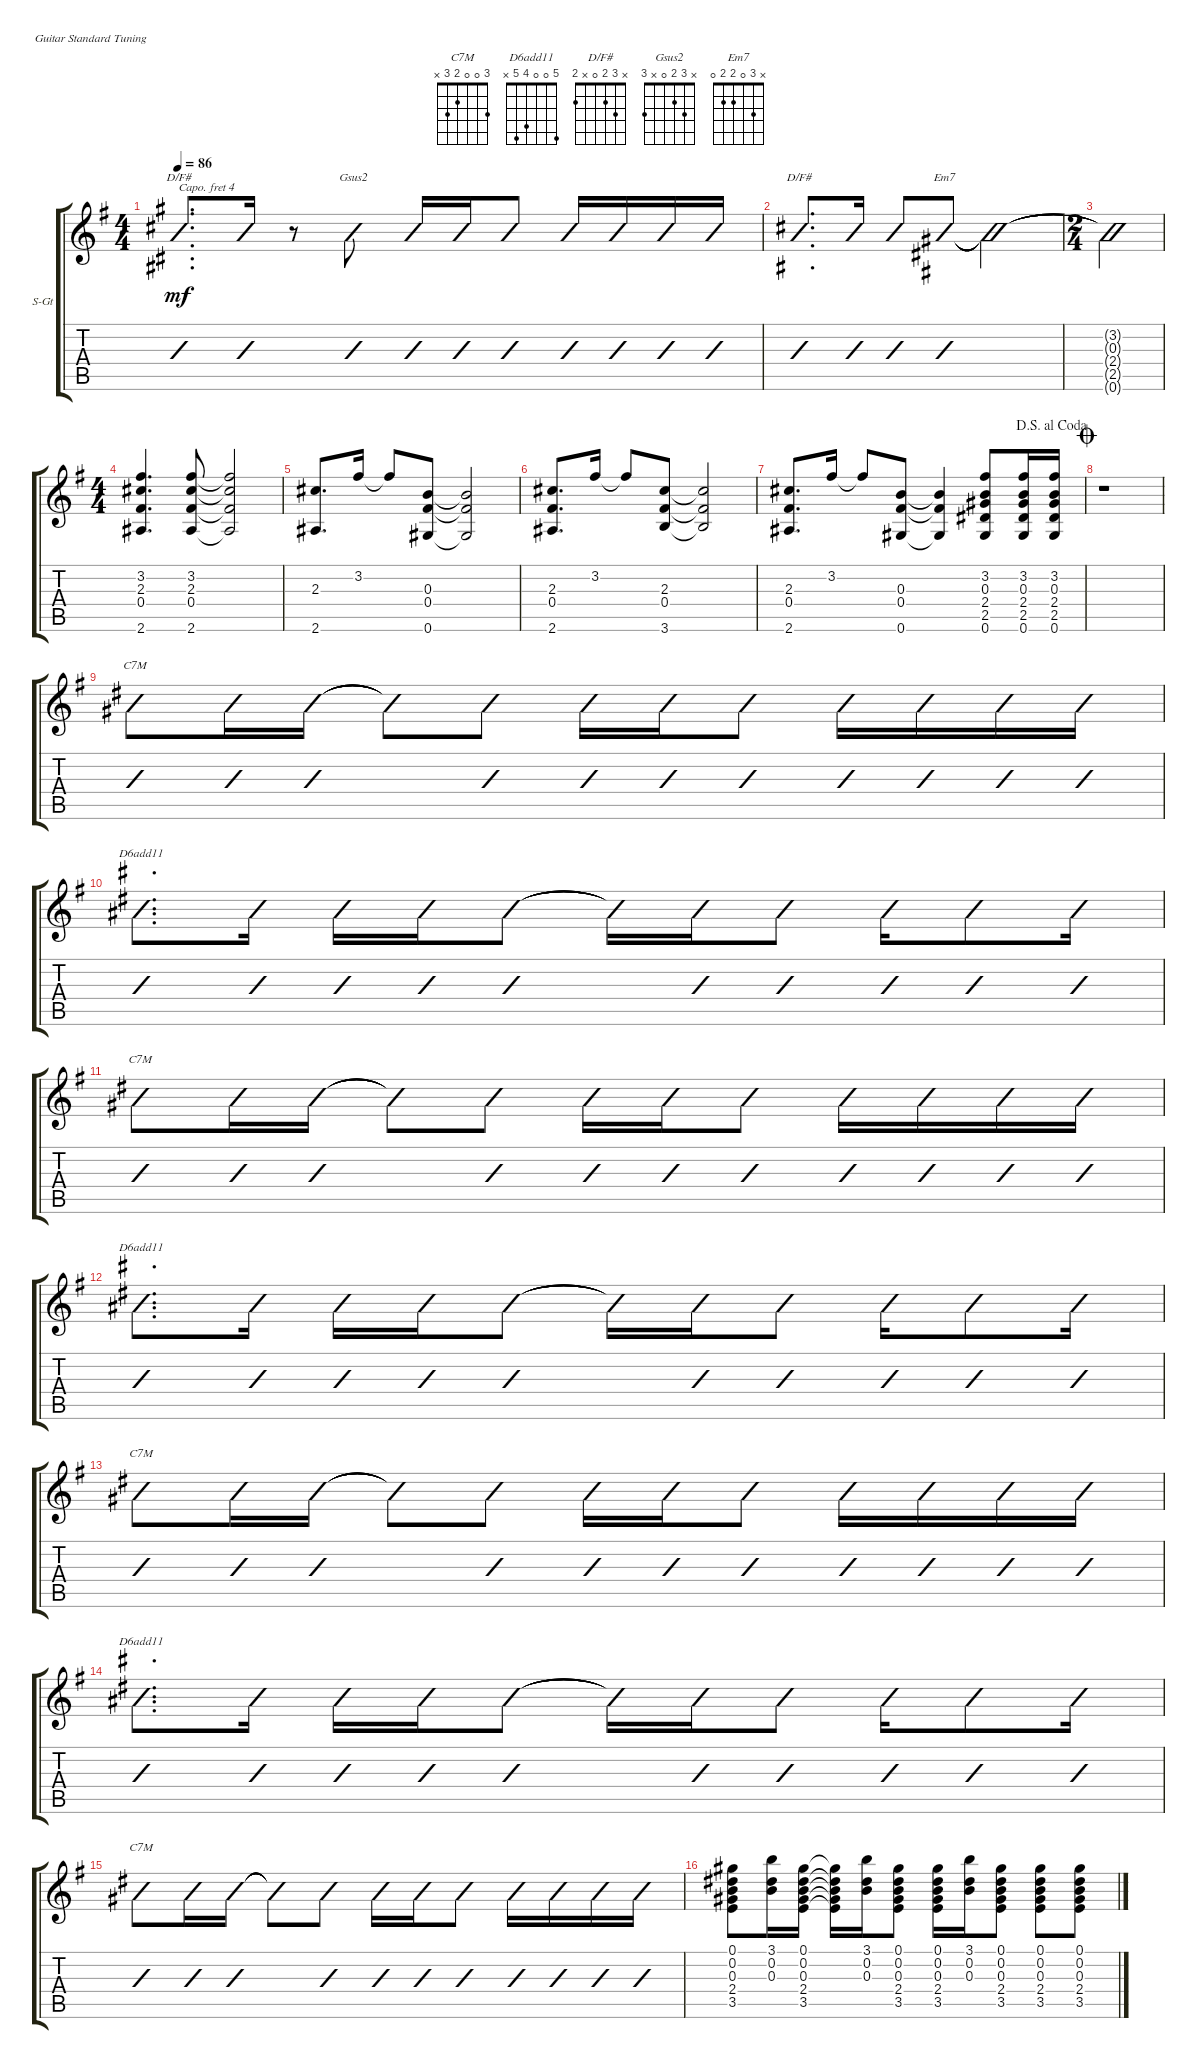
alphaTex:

\defaultSystemsLayout 4
\bracketExtendMode groupsimilarinstruments
\firstSystemTrackNameOrientation horizontal
\otherSystemsTrackNameOrientation horizontal
\track ("Steel Guitar" "S-Gt") {instrument acousticguitarsteel}
\staff {score tabs}
\capo 4
\tuning (E4 B3 G3 D3 A2 E2)
\chord ("C7M" 3 0 0 2 3 x)
\chord ("D6add11" 5 0 0 4 5 x)
\chord ("D/F#" x 3 2 0 x 2)
\chord ("Gsus2" x 3 2 0 x 3)
\chord ("Em7" x 3 0 2 2 0)
\ts (4 4)
\tempo 86
\clef g2
\ks g
(2.6 0.5{x} 0.4 2.3 3.2 0.1{x}).8{d ch "D/F#" dy mf slashed} (2.6 0.5{x} 0.4 2.3 3.2 0.1{x}).16{slashed} r.8{slashed} (3.6 0.5{x} 0.4 2.3 3.2 0.1{x}).8{ch "Gsus2" slashed} (3.6 0.5{x} 0.4 2.3 3.2 0.1{x}).16{slashed} (3.6 0.5{x} 0.4 2.3 3.2 0.1{x}).16{slashed} (3.6 0.5{x} 0.4 2.3 3.2 0.1{x}).8{slashed} (3.6 0.5{x} 0.4 2.3 3.2 0.1{x}).16{slashed} (3.6 0.5{x} 0.4 2.3 3.2 0.1{x}).16{slashed} (3.6 0.5{x} 0.4 2.3 3.2 0.1{x}).16{slashed} (3.6 0.5{x} 0.4 2.3 3.2 0.1{x}).16{slashed} |
(2.6 0.4 2.3 3.2).8{d ch "D/F#" slashed} (2.6 0.4 2.3 3.2).16{slashed} (2.6{x} 0.4{x} 2.3{x} 3.2{x}).8{slashed} (0.6 2.5 2.4 0.3 3.2).8{ch "Em7" slashed} (0.6{t} 2.5{t} 2.4{t} 0.3{t} 3.2{t}).2{slashed} |
\ts (2 4)
(0.6{t} 2.5{t} 2.4{t} 0.3{t} 3.2{t}).2{slashed} |
\ts (4 4)
(2.6 0.4 2.3 3.2).4{d} (2.6 0.4 2.3 3.2).8 (2.6{t} 0.4{t} 2.3{t} 3.2{t}).2 |
(2.6 2.3).8{d} 3.2.16 3.2{t}.8 (0.3 0.4 0.6).8 (0.3{t} 0.4{t} 0.6{t}).2 |
(2.6 2.3 0.4).8{d} 3.2.16 3.2{t}.8 (2.3 0.4 3.6).8 (2.3{t} 0.4{t} 3.6{t}).2 |
\jump dalsegnoalcoda
(2.6 2.3 0.4).8{d} 3.2.16 3.2{t}.8 (0.3 0.4 0.6).8 (0.3{t} 0.4{t} 0.6{t}).4 (0.6 2.5 2.4 0.3 3.2).8 (0.6 2.5 2.4 0.3 3.2).16 (0.6 2.5 2.4 0.3 3.2).16 |
\jump coda
r.1 |
(3.5 2.4 0.3 0.2 3.1).8{ch "C7M" slashed} (3.5 2.4 0.3 0.2 3.1).16{slashed} (3.5 2.4 0.3 0.2 3.1).16{slashed} (3.5{t} 2.4{t} 0.3{t} 0.2{t} 3.1{t}).8{slashed} (3.5 2.4 0.3 0.2 3.1).8{slashed} (3.5 2.4 0.3 0.2 3.1).16{slashed} (3.5 2.4 0.3 0.2 3.1).16{slashed} (3.5 2.4 0.3 0.2 3.1).8{slashed} (3.5 2.4 0.3 0.2 3.1).16{slashed} (3.5 2.4 0.3 0.2 3.1).16{slashed} (3.5 2.4 0.3 0.2 3.1).16{slashed} (3.5 2.4 0.3 0.2 3.1).16{slashed} |
(5.5 4.4 0.3 0.2 5.1).8{d ch "D6add11" slashed} (5.5 4.4 0.3 0.2 5.1).16{slashed} (5.5 4.4 0.3 0.2 5.1).16{slashed} (5.5 4.4 0.3 0.2 5.1).16{slashed} (5.5 4.4 0.3 0.2 5.1).8{slashed} (5.5{t} 4.4{t} 0.3{t} 0.2{t} 5.1{t}).16{slashed} (5.5 4.4 0.3 0.2 5.1).16{slashed} (5.5 4.4 0.3 0.2 5.1).8{slashed} (5.5 4.4 0.3 0.2 5.1).16{slashed} (5.5 4.4 0.3 0.2 5.1).8{slashed} (5.5 4.4 0.3 0.2 5.1).16{slashed} |
(3.5 2.4 0.3 0.2 3.1).8{ch "C7M" slashed} (3.5 2.4 0.3 0.2 3.1).16{slashed} (3.5 2.4 0.3 0.2 3.1).16{slashed} (3.5{t} 2.4{t} 0.3{t} 0.2{t} 3.1{t}).8{slashed} (3.5 2.4 0.3 0.2 3.1).8{slashed} (3.5 2.4 0.3 0.2 3.1).16{slashed} (3.5 2.4 0.3 0.2 3.1).16{slashed} (3.5 2.4 0.3 0.2 3.1).8{slashed} (3.5 2.4 0.3 0.2 3.1).16{slashed} (3.5 2.4 0.3 0.2 3.1).16{slashed} (3.5 2.4 0.3 0.2 3.1).16{slashed} (3.5 2.4 0.3 0.2 3.1).16{slashed} |
(5.5 4.4 0.3 0.2 5.1).8{d ch "D6add11" slashed} (5.5 4.4 0.3 0.2 5.1).16{slashed} (5.5 4.4 0.3 0.2 5.1).16{slashed} (5.5 4.4 0.3 0.2 5.1).16{slashed} (5.5 4.4 0.3 0.2 5.1).8{slashed} (5.5{t} 4.4{t} 0.3{t} 0.2{t} 5.1{t}).16{slashed} (5.5 4.4 0.3 0.2 5.1).16{slashed} (5.5 4.4 0.3 0.2 5.1).8{slashed} (5.5 4.4 0.3 0.2 5.1).16{slashed} (5.5 4.4 0.3 0.2 5.1).8{slashed} (5.5 4.4 0.3 0.2 5.1).16{slashed} |
(3.5 2.4 0.3 0.2 3.1).8{ch "C7M" slashed} (3.5 2.4 0.3 0.2 3.1).16{slashed} (3.5 2.4 0.3 0.2 3.1).16{slashed} (3.5{t} 2.4{t} 0.3{t} 0.2{t} 3.1{t}).8{slashed} (3.5 2.4 0.3 0.2 3.1).8{slashed} (3.5 2.4 0.3 0.2 3.1).16{slashed} (3.5 2.4 0.3 0.2 3.1).16{slashed} (3.5 2.4 0.3 0.2 3.1).8{slashed} (3.5 2.4 0.3 0.2 3.1).16{slashed} (3.5 2.4 0.3 0.2 3.1).16{slashed} (3.5 2.4 0.3 0.2 3.1).16{slashed} (3.5 2.4 0.3 0.2 3.1).16{slashed} |
(5.5 4.4 0.3 0.2 5.1).8{d ch "D6add11" slashed} (5.5 4.4 0.3 0.2 5.1).16{slashed} (5.5 4.4 0.3 0.2 5.1).16{slashed} (5.5 4.4 0.3 0.2 5.1).16{slashed} (5.5 4.4 0.3 0.2 5.1).8{slashed} (5.5{t} 4.4{t} 0.3{t} 0.2{t} 5.1{t}).16{slashed} (5.5 4.4 0.3 0.2 5.1).16{slashed} (5.5 4.4 0.3 0.2 5.1).8{slashed} (5.5 4.4 0.3 0.2 5.1).16{slashed} (5.5 4.4 0.3 0.2 5.1).8{slashed} (5.5 4.4 0.3 0.2 5.1).16{slashed} |
(3.5 2.4 0.3 0.2 3.1).8{ch "C7M" slashed} (3.5 2.4 0.3 0.2 3.1).16{slashed} (3.5 2.4 0.3 0.2 3.1).16{slashed} (3.5{t} 2.4{t} 0.3{t} 0.2{t} 3.1{t}).8{slashed} (3.5 2.4 0.3 0.2 3.1).8{slashed} (3.5 2.4 0.3 0.2 3.1).16{slashed} (3.5 2.4 0.3 0.2 3.1).16{slashed} (3.5 2.4 0.3 0.2 3.1).8{slashed} (3.5 2.4 0.3 0.2 3.1).16{slashed} (3.5 2.4 0.3 0.2 3.1).16{slashed} (3.5 2.4 0.3 0.2 3.1).16{slashed} (3.5 2.4 0.3 0.2 3.1).16{slashed} |
(3.5 2.4 0.3 0.2 0.1).8 (3.1 0.2 0.3).16 (3.5 2.4 0.3 0.2 0.1).16 (3.5{t} 2.4{t} 0.3{t} 0.2{t} 0.1{t}).16 (3.1 0.2 0.3).16 (3.5 2.4 0.3 0.2 0.1).8 (3.5 2.4 0.3 0.2 0.1).16 (3.1 0.2 0.3).16 (3.5 2.4 0.3 0.2 0.1).8 (3.5 2.4 0.3 0.2 0.1).8 (3.5 2.4 0.3 0.2 0.1).8
